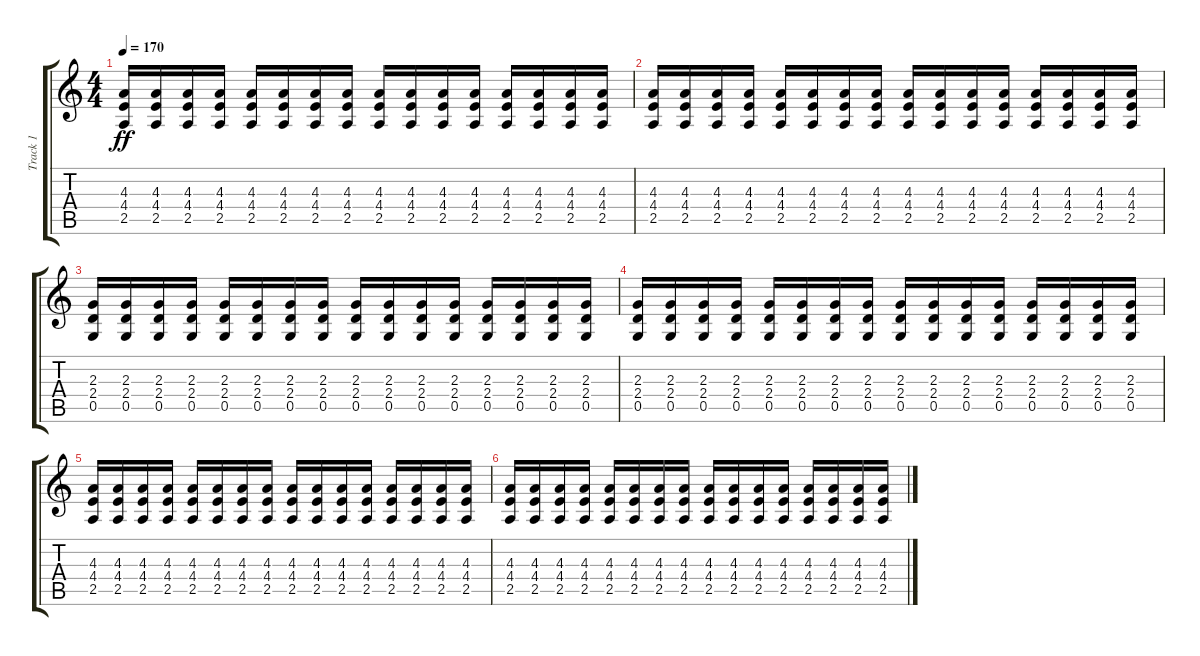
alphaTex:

\track ("Track 1" "Track 1") {instrument distortionguitar}
\staff {score tabs}
\tuning (D4 A3 F3 C3 G2 D2) {hide}
\ts (4 4)
\tempo 170
\clef g2
\ks c
(4.3 4.4 2.5).16{dy ff volume 4} (4.3 4.4 2.5).16 (4.3 4.4 2.5).16 (4.3 4.4 2.5).16 (4.3 4.4 2.5).16 (4.3 4.4 2.5).16 (4.3 4.4 2.5).16 (4.3 4.4 2.5).16 (4.3 4.4 2.5).16 (4.3 4.4 2.5).16 (4.3 4.4 2.5).16 (4.3 4.4 2.5).16 (4.3 4.4 2.5).16 (4.3 4.4 2.5).16 (4.3 4.4 2.5).16 (4.3 4.4 2.5).16 |
(4.3 4.4 2.5).16{volume 3} (4.3 4.4 2.5).16 (4.3 4.4 2.5).16 (4.3 4.4 2.5).16 (4.3 4.4 2.5).16 (4.3 4.4 2.5).16 (4.3 4.4 2.5).16 (4.3 4.4 2.5).16 (4.3 4.4 2.5).16 (4.3 4.4 2.5).16 (4.3 4.4 2.5).16 (4.3 4.4 2.5).16 (4.3 4.4 2.5).16 (4.3 4.4 2.5).16 (4.3 4.4 2.5).16 (4.3 4.4 2.5).16 |
(2.3 2.4 0.5).16{volume 2} (2.3 2.4 0.5).16 (2.3 2.4 0.5).16 (2.3 2.4 0.5).16 (2.3 2.4 0.5).16 (2.3 2.4 0.5).16 (2.3 2.4 0.5).16 (2.3 2.4 0.5).16 (2.3 2.4 0.5).16 (2.3 2.4 0.5).16 (2.3 2.4 0.5).16 (2.3 2.4 0.5).16 (2.3 2.4 0.5).16 (2.3 2.4 0.5).16 (2.3 2.4 0.5).16 (2.3 2.4 0.5).16 |
(2.3 2.4 0.5).16{volume 1} (2.3 2.4 0.5).16 (2.3 2.4 0.5).16 (2.3 2.4 0.5).16 (2.3 2.4 0.5).16 (2.3 2.4 0.5).16 (2.3 2.4 0.5).16 (2.3 2.4 0.5).16 (2.3 2.4 0.5).16 (2.3 2.4 0.5).16 (2.3 2.4 0.5).16 (2.3 2.4 0.5).16 (2.3 2.4 0.5).16 (2.3 2.4 0.5).16 (2.3 2.4 0.5).16 (2.3 2.4 0.5).16 |
(4.3 4.4 2.5).16{volume 0} (4.3 4.4 2.5).16 (4.3 4.4 2.5).16 (4.3 4.4 2.5).16 (4.3 4.4 2.5).16 (4.3 4.4 2.5).16 (4.3 4.4 2.5).16 (4.3 4.4 2.5).16 (4.3 4.4 2.5).16 (4.3 4.4 2.5).16 (4.3 4.4 2.5).16 (4.3 4.4 2.5).16 (4.3 4.4 2.5).16 (4.3 4.4 2.5).16 (4.3 4.4 2.5).16 (4.3 4.4 2.5).16 |
(4.3 4.4 2.5).16 (4.3 4.4 2.5).16 (4.3 4.4 2.5).16 (4.3 4.4 2.5).16 (4.3 4.4 2.5).16 (4.3 4.4 2.5).16 (4.3 4.4 2.5).16 (4.3 4.4 2.5).16 (4.3 4.4 2.5).16 (4.3 4.4 2.5).16 (4.3 4.4 2.5).16 (4.3 4.4 2.5).16 (4.3 4.4 2.5).16 (4.3 4.4 2.5).16 (4.3 4.4 2.5).16 (4.3 4.4 2.5).16
